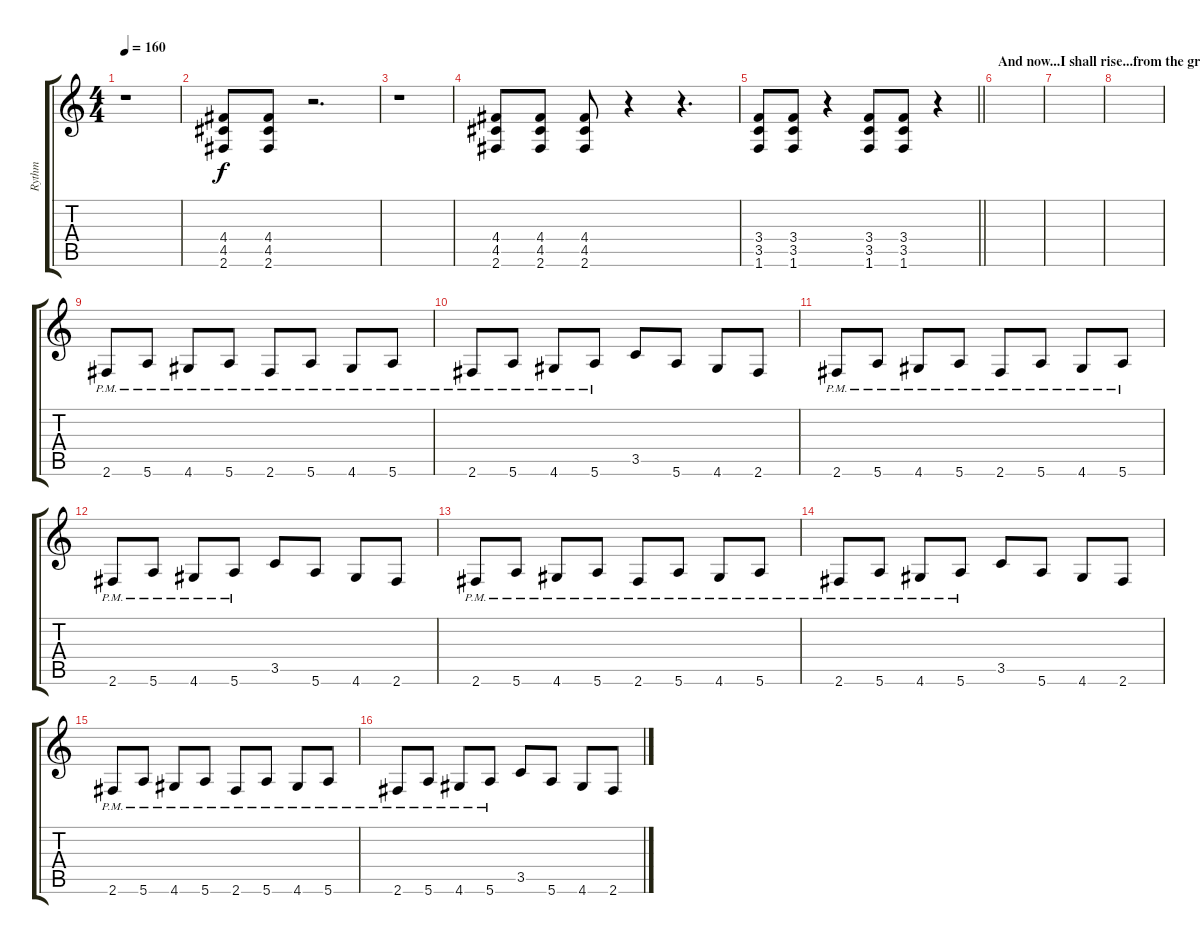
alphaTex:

\track ("Rythm" "Rythm") {instrument overdrivenguitar}
\staff {score tabs}
\tuning (E4 B3 G3 D3 A2 E2) {hide}
\ts (4 4)
\tempo 160
\clef g2
\ks c
r.1{dy f} |
(4.4 4.5 2.6).8{volume 13} (4.4 4.5 2.6).8 r.2{d} |
r.1 |
(4.4 4.5 2.6).8 (4.4 4.5 2.6).8 (4.4 4.5 2.6).8 r.4 r.4{d} |
\barLineRight lightlight
(3.4 3.5 1.6).8 (3.4 3.5 1.6).8 r.4 (3.4 3.5 1.6).8 (3.4 3.5 1.6).8 r.4 |
\section ("" "And now...I shall rise...from the grave...")
|
|
|
2.6{pm}.8 5.6{pm}.8 4.6{pm}.8 5.6{pm}.8 2.6{pm}.8 5.6{pm}.8 4.6{pm}.8 5.6{pm}.8 |
2.6{pm}.8 5.6{pm}.8 4.6{pm}.8 5.6{pm}.8 3.5.8 5.6.8 4.6.8 2.6.8 |
2.6{pm}.8 5.6{pm}.8 4.6{pm}.8 5.6{pm}.8 2.6{pm}.8 5.6{pm}.8 4.6{pm}.8 5.6{pm}.8 |
2.6{pm}.8 5.6{pm}.8 4.6{pm}.8 5.6{pm}.8 3.5.8 5.6.8 4.6.8 2.6.8 |
2.6{pm}.8 5.6{pm}.8 4.6{pm}.8 5.6{pm}.8 2.6{pm}.8 5.6{pm}.8 4.6{pm}.8 5.6{pm}.8 |
2.6{pm}.8 5.6{pm}.8 4.6{pm}.8 5.6{pm}.8 3.5.8 5.6.8 4.6.8 2.6.8 |
2.6{pm}.8 5.6{pm}.8 4.6{pm}.8 5.6{pm}.8 2.6{pm}.8 5.6{pm}.8 4.6{pm}.8 5.6{pm}.8 |
2.6{pm}.8 5.6{pm}.8 4.6{pm}.8 5.6{pm}.8 3.5.8 5.6.8 4.6.8 2.6.8
